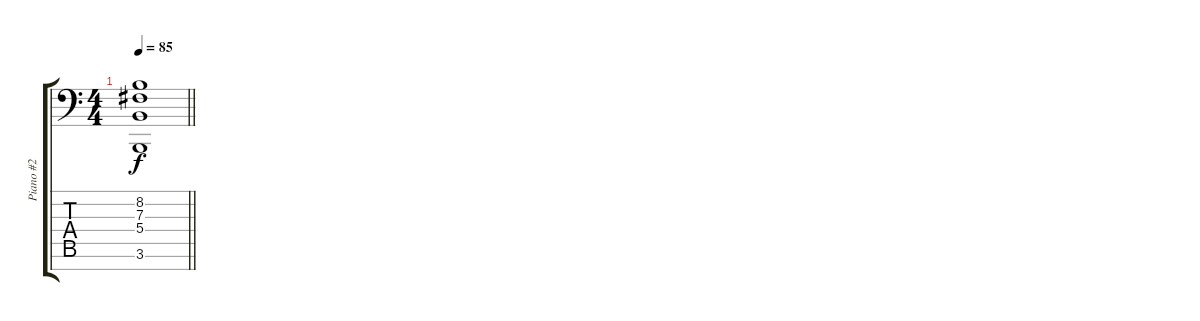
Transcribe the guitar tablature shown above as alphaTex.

\track ("Piano #2" "Piano #2") {instrument acousticgrandpiano}
\staff {score tabs}
\tuning (Ab3 Eb3 B2 Gb2 Db2 Ab1 Eb1) {hide}
\ts (4 4)
\tempo 85
\clef f4
\barLineRight lightlight
\ks c
(8.2 7.3 5.4 3.6).1{dy f}
